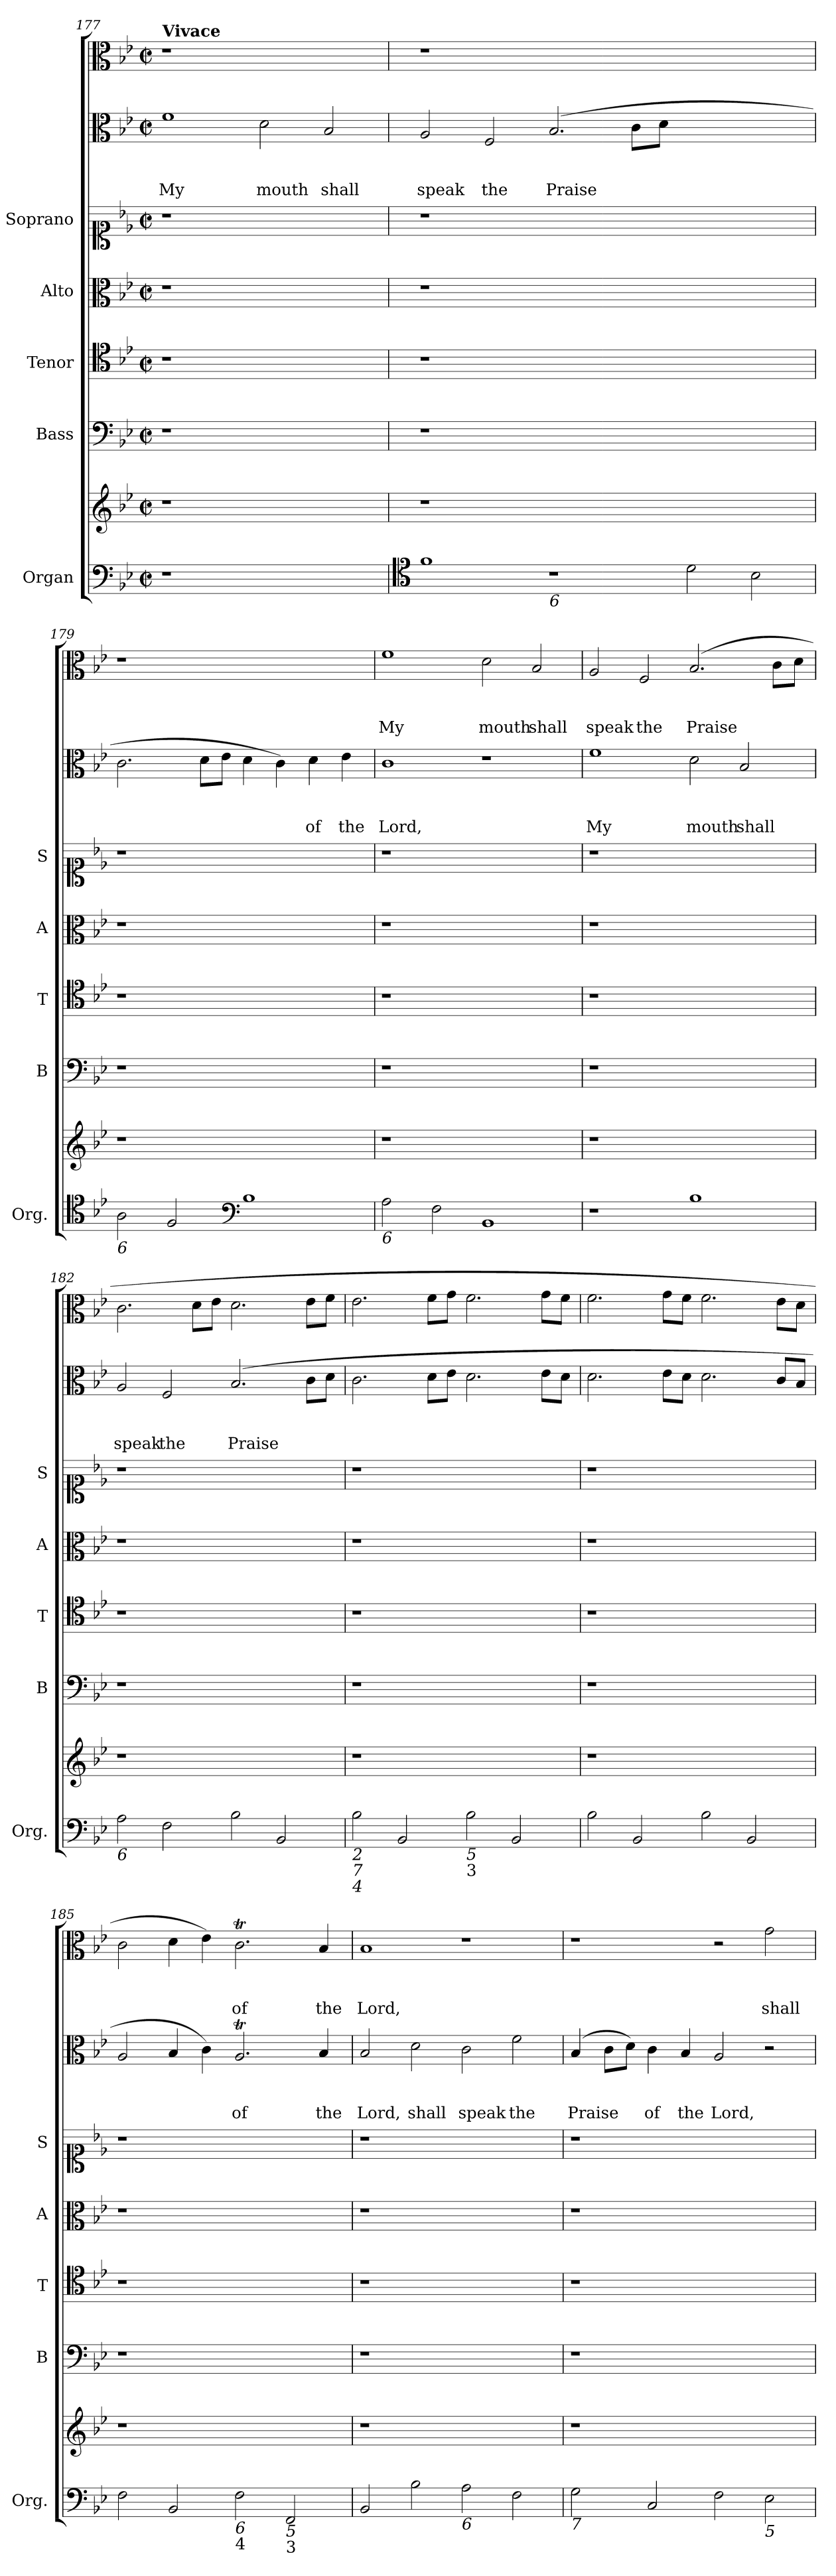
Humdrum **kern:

**kern	**kern	**kern	**kern	**kern	**kern	**kern	**text	**text	**text	**kern	**text	**text	**text
*part7	*part7	*part6	*part5	*part4	*part3	*part2	*part2	*part2	*part2	*part1	*part1	*part1	*part1
*staff8	*staff7	*staff6	*staff5	*staff4	*staff3	*staff2	*staff2	*staff2	*staff2	*staff1	*staff1	*staff1	*staff1
*I"Organ	*	*I"Bass	*I"Tenor	*I"Alto	*I"Soprano	*	*	*	*	*	*	*	*
*I'Org.	*	*I'B	*I'T	*I'A	*I'S	*	*	*	*	*	*	*	*
!!LO:LB:g=z
*clefF4	*clefG2	*clefF4	*clefC4	*clefC3	*clefC1	*clefC3	*	*	*	*clefC3	*	*	*
*k[b-e-]	*k[b-e-]	*k[b-e-]	*k[b-e-]	*k[b-e-]	*k[b-e-]	*k[b-e-]	*	*	*	*k[b-e-]	*	*	*
*B-:	*B-:	*B-:	*B-:	*B-:	*B-:	*B-:	*	*	*	*B-:	*	*	*
*M2/2	*M2/2	*M2/2	*M2/2	*M2/2	*M2/2	*M2/2	*	*	*	*M2/2	*	*	*
*met(c|)	*met(c|)	*met(c|)	*met(c|)	*met(c|)	*met(c|)	*met(c|)	*	*	*	*met(c|)	*	*	*
*MM200	*MM200	*MM200	*MM200	*MM200	*MM200	*MM200	*	*	*	*MM200	*	*	*
=177	=177	=177	=177	=177	=177	=177	=177	=177	=177	=177	=177	=177	=177
!	!	!	!	!	!	!	!	!	!	!LO:TX:a:B:t=Vivace	!	!	!
!	!	!	!	!	!	!	!	!	!LO:LY:b	!	!	!	!
1r	1r	1r	1r	1r	1r	1f	.	.	My	1r	.	.	.
!	!	!	!	!	!	!	!	!	!LO:LY:b	!	!	!	!
1ryy	1ryy	1ryy	1ryy	1ryy	1ryy	2d\	.	.	mouth	1ryy	.	.	.
!	!	!	!	!	!	!	!	!	!LO:LY:b	!	!	!	!
.	.	.	.	.	.	2B-/	.	.	shall	.	.	.	.
=178	=178	=178	=178	=178	=178	=178	=178	=178	=178	=178	=178	=178	=178
*clefC4	*	*	*	*	*	*	*	*	*	*	*	*	*
!	!	!	!	!	!	!	!	!	!LO:LY:b	!	!	!	!
1f	1r	1r	1r	1r	1r	2A/	.	.	speak	1r	.	.	.
!	!	!	!	!	!	!	!	!	!LO:LY:b	!	!	!	!
.	.	.	.	.	.	2F/	.	.	the	.	.	.	.
!LO:TX:b:i:t=6	!	!	!	!	!	!	!	!	!	!	!	!	!
!	!	!	!	!	!	!	!	!	!LO:LY:b	!	!	!	!
1r	0ryy	0ryy	0ryy	0ryy	0ryy	(2.B-/	.	.	Praise	0ryy	.	.	.
.	.	.	.	.	.	8c\L	.	.	.	.	.	.	.
.	.	.	.	.	.	8d\J	.	.	.	.	.	.	.
2d\	.	.	.	.	.	1ryy	.	.	.	.	.	.	.
2B-\	.	.	.	.	.	.	.	.	.	.	.	.	.
=179	=179	=179	=179	=179	=179	=179	=179	=179	=179	=179	=179	=179	=179
!LO:TX:b:i:t=6	!	!	!	!	!	!	!	!	!	!	!	!	!
2A\	1r	1r	1r	1r	1r	2.c\	.	.	.	1r	.	.	.
2F/	.	.	.	.	.	.	.	.	.	.	.	.	.
.	.	.	.	.	.	8d\L	.	.	.	.	.	.	.
.	.	.	.	.	.	8e-\J	.	.	.	.	.	.	.
*clefF4	*	*	*	*	*	*	*	*	*	*	*	*	*
1B-	1ryy	1ryy	1ryy	1ryy	1ryy	4d\	.	.	.	1ryy	.	.	.
.	.	.	.	.	.	4c\)	.	.	.	.	.	.	.
!	!	!	!	!	!	!	!	!	!LO:LY:b	!	!	!	!
.	.	.	.	.	.	4d\	.	.	of	.	.	.	.
!	!	!	!	!	!	!	!	!	!LO:LY:b	!	!	!	!
.	.	.	.	.	.	4e-\	.	.	the	.	.	.	.
=180	=180	=180	=180	=180	=180	=180	=180	=180	=180	=180	=180	=180	=180
!LO:TX:b:i:t=6	!	!	!	!	!	!	!	!	!	!	!	!	!
!	!	!	!	!	!	!	!	!	!LO:LY:b	!	!	!	!LO:LY:b
2A\	1r	1r	1r	1r	1r	1c	.	.	Lord,	1f	.	.	My
2F\	.	.	.	.	.	.	.	.	.	.	.	.	.
!	!	!	!	!	!	!	!	!	!	!	!	!	!LO:LY:b
1BB-	1ryy	1ryy	1ryy	1ryy	1ryy	1r	.	.	.	2d\	.	.	mouth
!	!	!	!	!	!	!	!	!	!	!	!	!	!LO:LY:b
.	.	.	.	.	.	.	.	.	.	2B-/	.	.	shall
!!LO:PB:g=z
=181	=181	=181	=181	=181	=181	=181	=181	=181	=181	=181	=181	=181	=181
!	!	!	!	!	!	!	!	!	!LO:LY:b	!	!	!	!LO:LY:b
1r	1r	1r	1r	1r	1r	1f	.	.	My	2A/	.	.	speak
!	!	!	!	!	!	!	!	!	!	!	!	!	!LO:LY:b
.	.	.	.	.	.	.	.	.	.	2F/	.	.	the
!	!	!	!	!	!	!	!	!	!LO:LY:b	!	!	!	!LO:LY:b
1B-	1ryy	1ryy	1ryy	1ryy	1ryy	2d\	.	.	mouth	(2.B-/	.	.	Praise
!	!	!	!	!	!	!	!	!	!LO:LY:b	!	!	!	!
.	.	.	.	.	.	2B-/	.	.	shall	.	.	.	.
.	.	.	.	.	.	.	.	.	.	8c\L	.	.	.
.	.	.	.	.	.	.	.	.	.	8d\J	.	.	.
=182	=182	=182	=182	=182	=182	=182	=182	=182	=182	=182	=182	=182	=182
!LO:TX:b:i:t=6	!	!	!	!	!	!	!	!	!	!	!	!	!
!	!	!	!	!	!	!	!	!	!LO:LY:b	!	!	!	!
2A\	1r	1r	1r	1r	1r	2A/	.	.	speak	2.c\	.	.	.
!	!	!	!	!	!	!	!	!	!LO:LY:b	!	!	!	!
2F\	.	.	.	.	.	2F/	.	.	the	.	.	.	.
.	.	.	.	.	.	.	.	.	.	8d\L	.	.	.
.	.	.	.	.	.	.	.	.	.	8e-\J	.	.	.
!	!	!	!	!	!	!	!	!	!LO:LY:b	!	!	!	!
2B-\	1ryy	1ryy	1ryy	1ryy	1ryy	(2.B-/	.	.	Praise	2.d\	.	.	.
2BB-/	.	.	.	.	.	.	.	.	.	.	.	.	.
.	.	.	.	.	.	8c\L	.	.	.	8e-\L	.	.	.
.	.	.	.	.	.	8d\J	.	.	.	8f\J	.	.	.
=183	=183	=183	=183	=183	=183	=183	=183	=183	=183	=183	=183	=183	=183
!LO:TX:b:i:t=2	!	!	!	!	!	!	!	!	!	!	!	!	!
!LO:TX:b:i:t=7	!	!	!	!	!	!	!	!	!	!	!	!	!
!LO:TX:b:i:t=4	!	!	!	!	!	!	!	!	!	!	!	!	!
2B-\	1r	1r	1r	1r	1r	2.c\	.	.	.	2.e-\	.	.	.
2BB-/	.	.	.	.	.	.	.	.	.	.	.	.	.
.	.	.	.	.	.	8d\L	.	.	.	8f\L	.	.	.
.	.	.	.	.	.	8e-\J	.	.	.	8g\J	.	.	.
!LO:TX:b:i:t=5	!	!	!	!	!	!	!	!	!	!	!	!	!
!LO:TX:b:t=3	!	!	!	!	!	!	!	!	!	!	!	!	!
2B-\	1ryy	1ryy	1ryy	1ryy	1ryy	2.d\	.	.	.	2.f\	.	.	.
2BB-/	.	.	.	.	.	.	.	.	.	.	.	.	.
.	.	.	.	.	.	8e-\L	.	.	.	8g\L	.	.	.
.	.	.	.	.	.	8d\J	.	.	.	8f\J	.	.	.
=184	=184	=184	=184	=184	=184	=184	=184	=184	=184	=184	=184	=184	=184
2B-\	1r	1r	1r	1r	1r	2.d\	.	.	.	2.f\	.	.	.
2BB-/	.	.	.	.	.	.	.	.	.	.	.	.	.
.	.	.	.	.	.	8e-\L	.	.	.	8g\L	.	.	.
.	.	.	.	.	.	8d\J	.	.	.	8f\J	.	.	.
2B-\	1ryy	1ryy	1ryy	1ryy	1ryy	2.d\	.	.	.	2.f\	.	.	.
2BB-/	.	.	.	.	.	.	.	.	.	.	.	.	.
.	.	.	.	.	.	8c/L	.	.	.	8e-\L	.	.	.
.	.	.	.	.	.	8B-/J	.	.	.	8d\J	.	.	.
!!LO:LB:g=z
=185	=185	=185	=185	=185	=185	=185	=185	=185	=185	=185	=185	=185	=185
2F\	1r	1r	1r	1r	1r	2A/	.	.	.	2c\	.	.	.
2BB-/	.	.	.	.	.	4B-/	.	.	.	4d\	.	.	.
.	.	.	.	.	.	4c\)	.	.	.	4e-\)	.	.	.
!LO:TX:b:i:t=6	!	!	!	!	!	!	!	!	!	!	!	!	!
!LO:TX:b:t=4	!	!	!	!	!	!	!	!	!	!	!	!	!
!	!	!	!	!	!	!	!	!	!LO:LY:b	!	!	!	!LO:LY:b
2F\	1ryy	1ryy	1ryy	1ryy	1ryy	2.At/	.	.	of	2.cT\	.	.	of
!LO:TX:b:i:t=5	!	!	!	!	!	!	!	!	!	!	!	!	!
!LO:TX:b:t=3	!	!	!	!	!	!	!	!	!	!	!	!	!
2FF/	.	.	.	.	.	.	.	.	.	.	.	.	.
!	!	!	!	!	!	!	!	!	!LO:LY:b	!	!	!	!LO:LY:b
.	.	.	.	.	.	4B-/	.	.	the	4B-/	.	.	the
=186	=186	=186	=186	=186	=186	=186	=186	=186	=186	=186	=186	=186	=186
!	!	!	!	!	!	!	!	!	!LO:LY:b	!	!	!	!LO:LY:b
2BB-/	1r	1r	1r	1r	1r	2B-/	.	.	Lord,	1B-	.	.	Lord,
!	!	!	!	!	!	!	!	!	!LO:LY:b	!	!	!	!
2B-\	.	.	.	.	.	2d\	.	.	shall	.	.	.	.
!LO:TX:b:i:t=6	!	!	!	!	!	!	!	!	!	!	!	!	!
!	!	!	!	!	!	!	!	!	!LO:LY:b	!	!	!	!
2A\	1ryy	1ryy	1ryy	1ryy	1ryy	2c\	.	.	speak	1r	.	.	.
!	!	!	!	!	!	!	!	!	!LO:LY:b	!	!	!	!
2F\	.	.	.	.	.	2f\	.	.	the	.	.	.	.
=187	=187	=187	=187	=187	=187	=187	=187	=187	=187	=187	=187	=187	=187
!LO:TX:b:i:t=7	!	!	!	!	!	!	!	!	!	!	!	!	!
!	!	!	!	!	!	!	!	!	!LO:LY:b	!	!	!	!
2G\	1r	1r	1r	1r	1r	(4B-/	.	.	Praise	1r	.	.	.
.	.	.	.	.	.	8c\L	.	.	.	.	.	.	.
.	.	.	.	.	.	8d\J)	.	.	.	.	.	.	.
!	!	!	!	!	!	!	!	!	!LO:LY:b	!	!	!	!
2C/	.	.	.	.	.	4c\	.	.	of	.	.	.	.
!	!	!	!	!	!	!	!	!	!LO:LY:b	!	!	!	!
.	.	.	.	.	.	4B-/	.	.	the	.	.	.	.
!	!	!	!	!	!	!	!	!	!LO:LY:b	!	!	!	!
2F\	1ryy	1ryy	1ryy	1ryy	1ryy	2A/	.	.	Lord,	2r	.	.	.
!LO:TX:b:i:t=5	!	!	!	!	!	!	!	!	!	!	!	!	!
!	!	!	!	!	!	!	!	!	!	!	!	!	!LO:LY:b
2E-\	.	.	.	.	.	2r	.	.	.	2g\	.	.	shall
=	=	=	=	=	=	=	=	=	=	=	=	=	=
*-	*-	*-	*-	*-	*-	*-	*-	*-	*-	*-	*-	*-	*-
